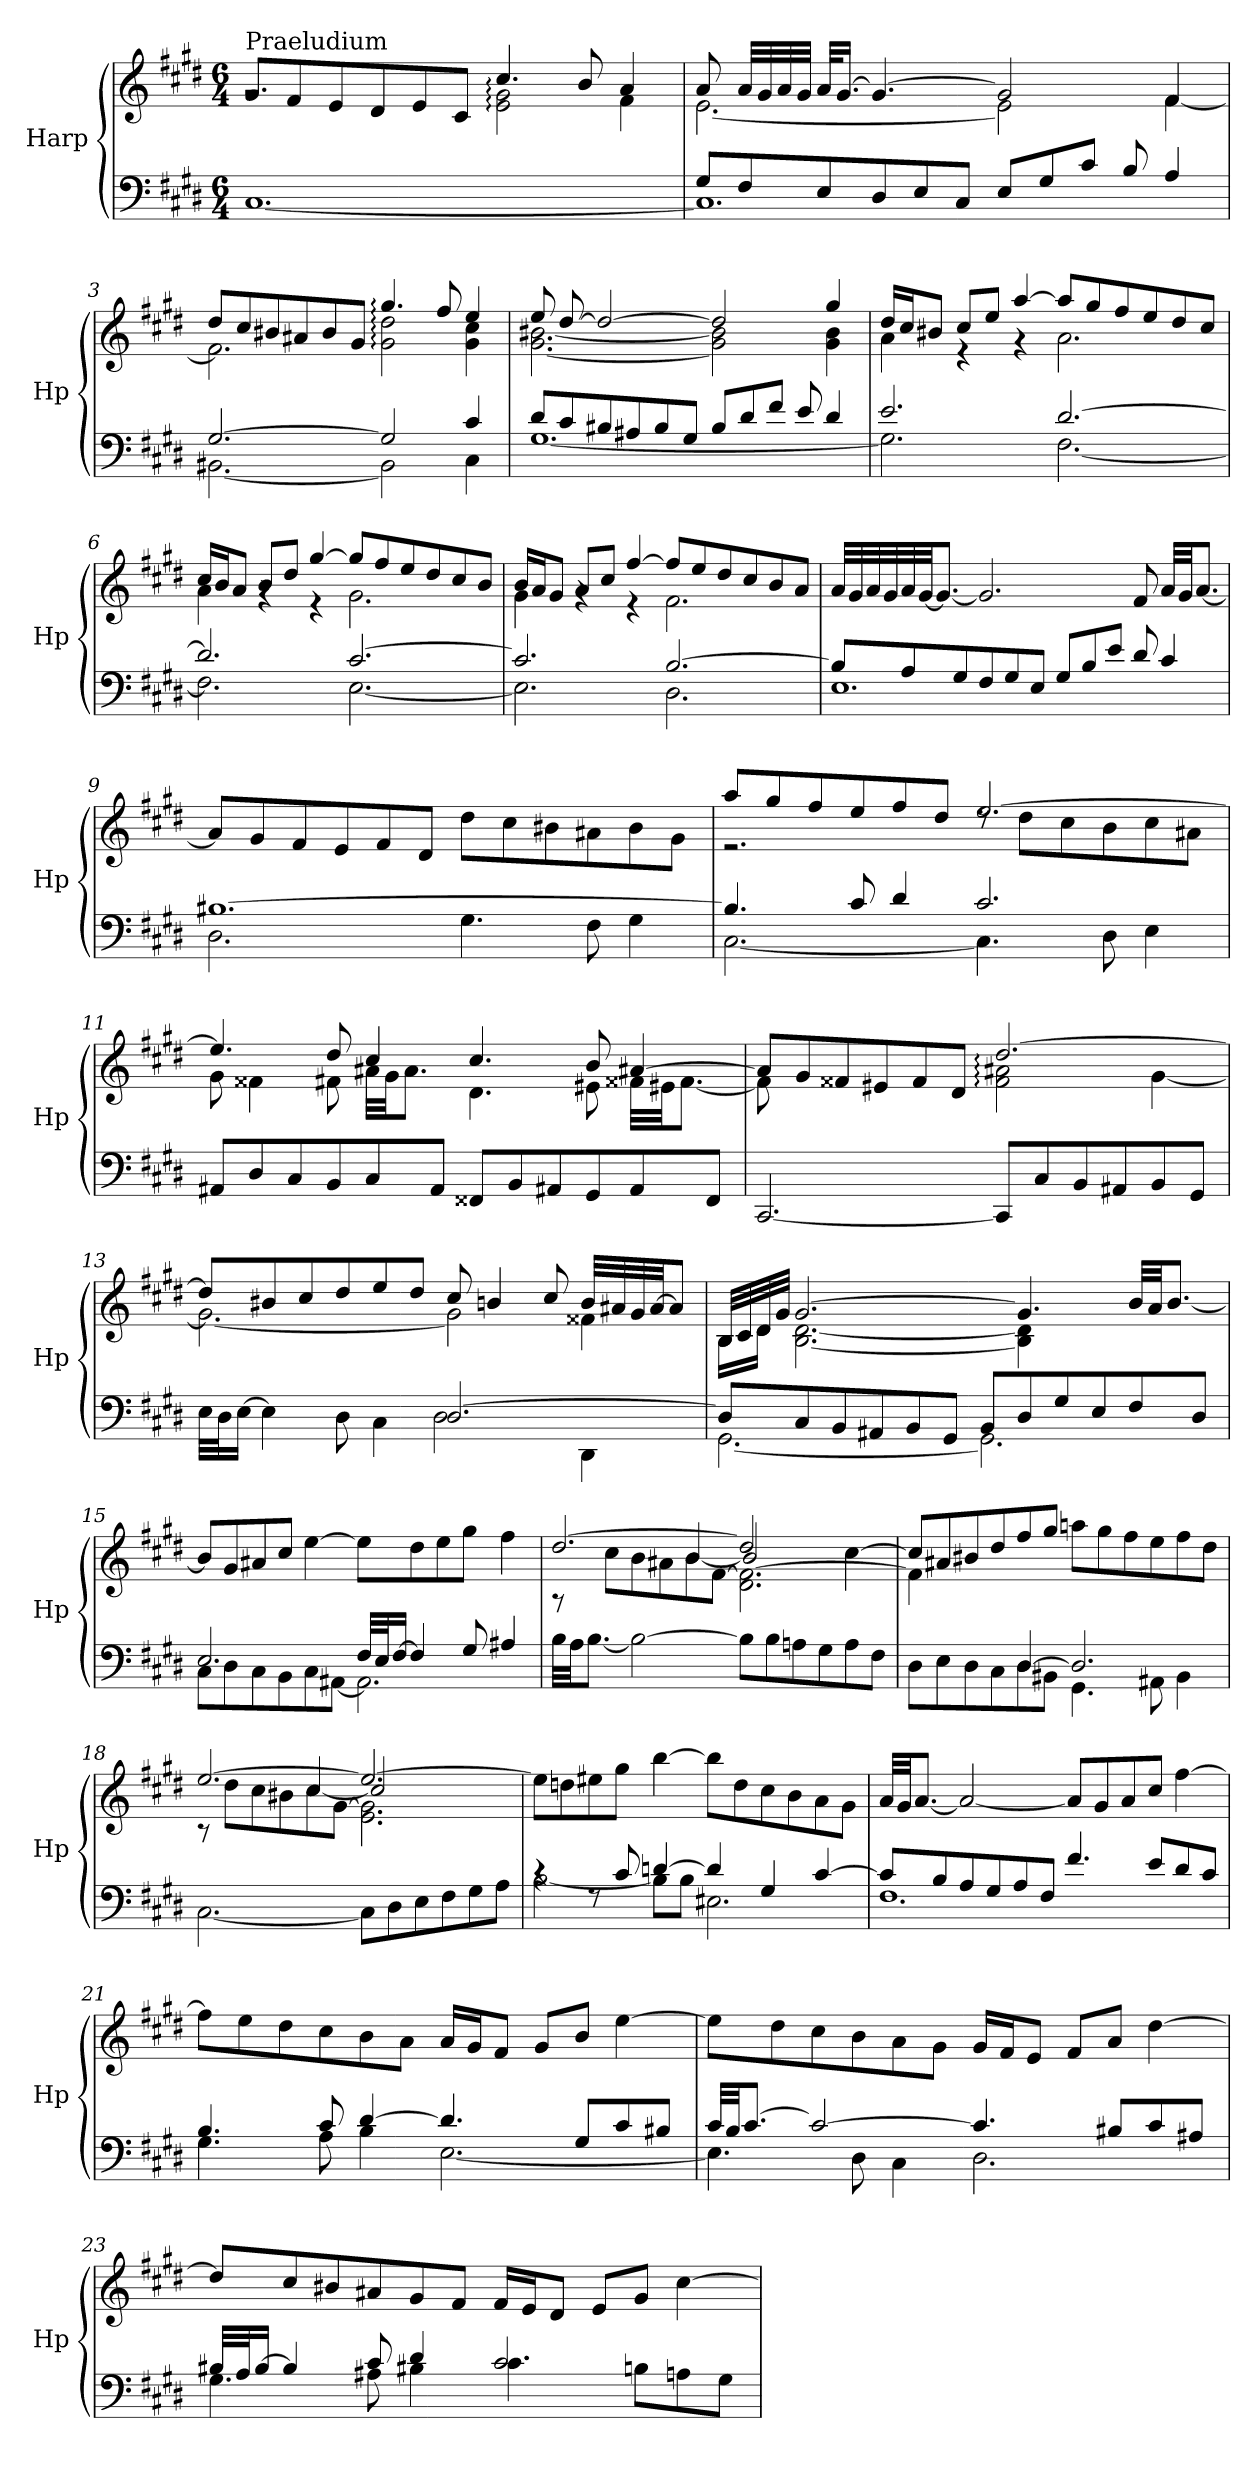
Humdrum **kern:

**kern	**kern
*part1	*part1
*staff2	*staff1
*I"Harp	*
*I'Hp	*
*clefF4	*clefG2
*k[f#c#g#d#]	*k[f#c#g#d#]
*M6/4	*M6/4
*MM113	*MM113
=1	=1
*^	*^
!	!	!LO:TX:a:t=Praeludium	!
2rBByy	[1.C#	8g#/L	2.rg
.	.	8f#/	.
.	.	8e/	.
.	.	8d#/	.
1ryy	.	8e/	.
.	.	8c#/J	.
.	.	4.cc#:/	2e\: 2g#\:
.	.	8b/	.
.	.	4a/	4f#\
=2	=2	=2	=2
8G#/L	1.C#]	8a/	[2.e\
8F#/	.	32a/LLL	.
.	.	32g#/	.
.	.	32a/	.
.	.	32g#/JJJ	.
8E/	.	32a/KLL	.
.	.	[16.g#/JJ	.
8D#/	.	4.g#/_	.
8E/	.	.	.
8C#/J	.	.	.
8E/L	.	2g#/]	2e\]
8G#/	.	.	.
8c#/J	.	.	.
8B/	.	.	.
4A/	.	4f#/	[4f#\
=3	=3	=3	=3
[2.G#/	[2.BB#X\	8dd#/L	2.f#\]
.	.	8cc#/	.
.	.	8b#X/	.
.	.	8a#X/	.
.	.	8b#/	.
.	.	8g#/J	.
2G#/]	2BB#\]	4.gg#:/	2g#\: 2dd#\:
.	.	8ff#/	.
4c#/	4C#\	4ee/	4g#\ 4cc#\
!!LO:LB:g=z	!!
=4	=4	=4	=4
8d#/L	[1.G#	8ee/	[2.g#\ [2.b#X\
8c#/	.	[8dd#/	.
8B#X/	.	2dd#/_	.
8A#X/	.	.	.
8B#/	.	.	.
8G#/J	.	.	.
8B#/L	.	2dd#/]	2g#\] 2b#\]
8d#/	.	.	.
8f#/J	.	.	.
8e/	.	.	.
4d#/	.	4gg#/	4g#\ 4b#\
=5	=5	=5	=5
2.e/	2.G#\]	16dd#/LL	4a\
.	.	16cc#/J	.
.	.	8b#X/J	.
.	.	8cc#/L	4r
.	.	8ee/J	.
.	.	[4aa/	4r
[2.d#/	[2.F#\	8aa/L]	2.a\
.	.	8gg#/	.
.	.	8ff#/	.
.	.	8ee/	.
.	.	8dd#/	.
.	.	8cc#/J	.
=6	=6	=6	=6
2.d#/]	2.F#\]	16cc#/LL	4a\
.	.	16b/J	.
.	.	8a/J	.
.	.	8b/L	4rg
.	.	8dd#/J	.
.	.	[4gg#/	4r
[2.c#/	[2.E\	8gg#/L]	2.g#\
.	.	8ff#/	.
.	.	8ee/	.
.	.	8dd#/	.
.	.	8cc#/	.
.	.	8b/J	.
!!LO:LB:g=z	!!
=7	=7	=7	=7
2.c#/]	2.E\]	16b/LL	4g#\
.	.	16a/J	.
.	.	8g#/J	.
.	.	8a/L	4rg
.	.	8cc#/J	.
.	.	[4ff#/	4r
[2.B/	2.D#\	8ff#/L]	2.f#\
.	.	8ee/	.
.	.	8dd#/	.
.	.	8cc#/	.
.	.	8b/	.
.	.	8a/J	.
*	*	*v	*v
=8	=8	=8
8B/L]	1.E	32a/LLL
.	.	32g#/
.	.	32a/
.	.	32g#/
8A/	.	32a/
.	.	[32g#/JJ
.	.	8.g#/J_
8G#/	.	.
8F#/	.	2.g#/]
8G#/	.	.
8E/J	.	.
8G#/L	.	.
8B/	.	.
8e/J	.	.
8d#/	.	8f#/
4c#/	.	32a/LLL
.	.	32g#/JJ
.	.	[8.a/J
=9	=9	=9
[1.B#X	2.D#\	8a/L]
.	.	8g#/
.	.	8f#/
.	.	8e/
.	.	8f#/
.	.	8d#/J
.	4.G#\	8dd#\L
.	.	8cc#\
.	.	8b#X\
.	8F#\	8a#X\
.	4G#\	8b#\
.	.	8g#\J
!!LO:LB:g=z
=10	=10	=10
*	*	*^
4.B#/]	[2.C#\	8aa/L	2.r
.	.	8gg#/	.
.	.	8ff#/	.
8c#/	.	8ee/	.
4d#/	.	8ff#/	.
.	.	8dd#/J	.
2.c#/	4.C#\]	[2.ee/	8rdd
.	.	.	8dd#\L
.	.	.	8cc#\
.	8D#\	.	8b\
.	4E\	.	8cc#\
.	.	.	8a#X\J
*v	*v	*	*
=11	=11	=11
8AA#X/L	4.ee/]	8g#\
8D#/	.	4f##X\
8C#/	.	.
8BB/	8dd#/	8f#X\
8C#/	4cc#/	32a#X\LLL
.	.	32g#\JJ
.	.	8.a#\J
8AA#/J	.	.
8FF##X/L	4.cc#/	4.d#\
8BB/	.	.
8AA#X/	.	.
8GG#/	8b/	8e#X\
8AA#/	[4a#X/	32f##X\LLL
.	.	32e#X\JJ
.	.	[8.f##\J
8FF##/J	.	.
!!LO:LB:g=z	!!
=12	=12	=12
[2.CC#/	8a#/L]	8f##\]
.	8g#/	8ryy
*	*v	*v
.	8f##X/
.	8e#X/
.	8f##/
.	8d#/J
*	*^
8CC#/L]	[2.dd#:/	2f##\: 2a#X\:
8C#/	.	.
8BB/	.	.
8AA#X/	.	.
8BB/	.	[4g#\
8GG#/J	.	.
=13	=13	=13
*^	*	*
2.ryy	32E\LLL	8dd#/L]	2.g#\_
.	32D#\J	.	.
.	[16E\JJ	.	.
.	4E\]	8b#X/	.
.	.	8cc#/	.
.	8D#\	8dd#/	.
.	4C#\	8ee/	.
.	.	8dd#/J	.
[2.D#/	2D#\	8cc#/	2g#\]
.	.	4bn/	.
.	.	8cc#/	.
.	4DD#\	32b/LLL	4f##X\
.	.	32a#X/	.
.	.	32g#/	.
.	.	[32a#/JJ	.
.	.	8a#/J]	.
!!LO:LB:g=z	!!
=14	=14	=14	=14
8D#/L]	[2.GG#\	32B/LLL	16B\LL
.	.	32c#/	.
.	.	32d#/	16d#\JJ
.	.	32g#/JJJ	.
8C#/	.	[2.g#/	[2.B\ [2.d#\
8BB/	.	.	.
8AA#X/	.	.	.
8BB/	.	.	.
8GG#/J	.	.	.
8BB/L	2.GG#\]	.	.
8D#/	.	4.g#/]	4B\] 4d#\]
8G#/	.	.	.
8E/	.	.	4.ryy
8F#/	.	32b/LLL	.
.	.	32a/JJ	.
.	.	[8.b/J	.
8D#/J	.	.	.
*	*	*v	*v
=15	=15	=15
2.E/	8C#\L	8b/L]
.	8D#\	8g#/
.	8C#\	8a#X/
.	8BB\	8cc#/J
.	8C#\	[4ee\
.	[8AA#X\J	.
32F#/LLL	2.AA#\]	8ee\L]
32E/J	.	.
[16F#/JJ	.	.
4F#/]	.	8dd#\
.	.	8ee\
8G#/	.	8gg#\J
4A#X/	.	4ff#\
!!LO:PB:g=z
=16	=16	=16
*	*	*^
*	*	*	*^
8rb	32B\LLL	[2.dd#/	2ryy	8ryy
.	32A\JJ	.	.	.
.	[8.B\J	.	.	.
1ryy	.	.	.	8cc#\L
.	2B\_	.	.	8b\
.	.	.	.	8a#X\
.	.	.	[4b/	8b\
.	.	.	.	[8f#\J
.	8B\L]	2dd#/]	2b/]	2.d#\ 2.f#\_
.	8B\	.	.	.
.	8An\	.	.	.
4.ryy	8G#\	.	.	.
.	8A\	[4cc#\	4ryy	.
.	8F#\J	.	.	.
*	*	*	*v	*v
=17	=17	=17	=17
4ryy	8D#\L	8cc#/L]	4f#\]
.	8E\	8a#X/	.
4rFyy	8D#\	8b#X/	1ryy
.	8C#\	8dd#/	.
[4D#/	8D#\	8ff#/	.
.	8BB#X\J	8gg#/J	.
2.D#/]	4.GG#\	8aan\L	.
.	.	8gg#\	.
.	.	8ff#\	.
.	8AA#X\	8ee\	.
.	4BB#\	8ff#\	4ryy
.	.	8dd#\J	.
=18	=18	=18	=18
*	*	*	*^
8rdd	[2.C#\	[2.ee/	2ryy	8ryy
1ryy	.	.	.	8dd#\L
.	.	.	.	8cc#\
.	.	.	.	8b#X\
.	.	.	[4cc#/	8cc#\
.	.	.	.	[8g#\J
.	8C#\L]	2.ee/_	2cc#/]	2.e\ 2.g#\]
.	8D#\	.	.	.
.	8E\	.	.	.
4.ryy	8F#\	.	.	.
.	8G#\	.	4ryy	.
.	8A\J	.	.	.
*	*	*v	*v	*v
!!LO:LB:g=z
=19	=19	=19
4rc	[2B\	8ee\L]
.	.	8ddn\
8rF	.	8ee#X\
8c#/	.	8gg#\J
[4dn/	8B\L]	[4bb\
.	8B\J	.
4d/]	2.E#X\	8bb\L]
.	.	8dd\
4G#/	.	8cc#\
.	.	8b\
[4c#/	.	8a\
.	.	8g#\J
=20	=20	=20
8c#/L]	1.F#	32a/LLL
.	.	32g#/JJ
.	.	[8.a/J
8B/	.	.
8A/	.	2a/_
8G#/	.	.
8A/	.	.
8F#/J	.	.
4.f#/	.	8a/L]
.	.	8g#/
.	.	8a/
8e/L	.	8cc#/J
8d#/	.	[4ff#\
8c#/J	.	.
=21	=21	=21
4.B/	4.G#\	8ff#\L]
.	.	8ee\
.	.	8dd#\
8c#/	8A\	8cc#\
[4d#/	4B\	8b\
.	.	8a\J
4.d#/]	[2.E\	16a/LL
.	.	16g#/J
.	.	8f#/J
.	.	8g#/L
8G#/L	.	8b/J
8c#/	.	[4ee\
8B#X/J	.	.
!!LO:LB:g=z
=22	=22	=22
32c#/LLL	4.E\]	8ee\L]
32B/JJ	.	.
[8.c#/J	.	.
.	.	8dd#\
2c#/_	.	8cc#\
.	8D#\	8b\
.	4C#\	8a\
.	.	8g#\J
4.c#/]	2.D#\	16g#/LL
.	.	16f#/J
.	.	8e/J
.	.	8f#/L
8B#X/L	.	8a/J
8c#/	.	[4dd#\
8A#X/J	.	.
=23	=23	=23
32B#X/LLL	4.G#\	8dd#/L]
32A/J	.	.
[16B#/JJ	.	.
4B#/]	.	8cc#/
.	.	8b#X/
8c#/	8A#X\	8a#X/
4d#/	4B#X\	8g#/
.	.	8f#/J
2.c#/	4.c#\	16f#/LL
.	.	16e/J
.	.	8d#/J
.	.	8e/L
.	8Bn\L	8g#/J
.	8An\	[4cc#\
.	8G#\J	.
*v	*v	*
=	=
*-	*-
